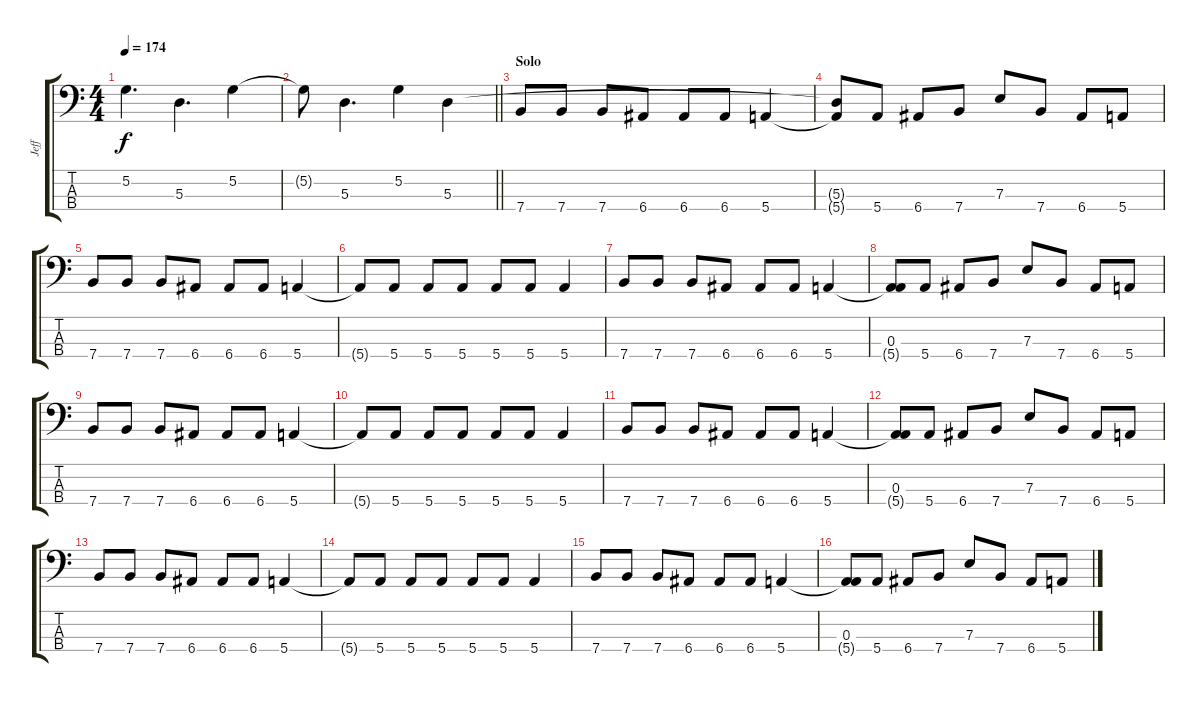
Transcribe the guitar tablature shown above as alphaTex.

\track ("Jeff" "Jeff") {instrument electricbassfinger}
\staff {score tabs}
\tuning (G2 D2 A1 E1) {hide}
\ts (4 4)
\tempo 174
\clef f4
\ks c
5.2.4{d dy f} 5.3.4{d} 5.2.4 |
\barLineRight lightlight
5.2{t}.8 5.3.4{d} 5.2.4 5.3.4 |
\section ("" "Solo")
7.4.8 7.4.8 7.4.8 6.4.8 6.4.8 6.4.8 5.4.4 |
(5.3{t} 5.4{t}).8 5.4.8 6.4.8 7.4.8 7.3.8 7.4.8 6.4.8 5.4.8 |
7.4.8 7.4.8 7.4.8 6.4.8 6.4.8 6.4.8 5.4.4 |
5.4{t}.8 5.4.8 5.4.8 5.4.8 5.4.8 5.4.8 5.4.4 |
7.4.8 7.4.8 7.4.8 6.4.8 6.4.8 6.4.8 5.4.4 |
(0.3 5.4{t}).8 5.4.8 6.4.8 7.4.8 7.3.8 7.4.8 6.4.8 5.4.8 |
7.4.8 7.4.8 7.4.8 6.4.8 6.4.8 6.4.8 5.4.4 |
5.4{t}.8 5.4.8 5.4.8 5.4.8 5.4.8 5.4.8 5.4.4 |
7.4.8 7.4.8 7.4.8 6.4.8 6.4.8 6.4.8 5.4.4 |
(0.3 5.4{t}).8 5.4.8 6.4.8 7.4.8 7.3.8 7.4.8 6.4.8 5.4.8 |
7.4.8 7.4.8 7.4.8 6.4.8 6.4.8 6.4.8 5.4.4 |
5.4{t}.8 5.4.8 5.4.8 5.4.8 5.4.8 5.4.8 5.4.4 |
7.4.8 7.4.8 7.4.8 6.4.8 6.4.8 6.4.8 5.4.4 |
(0.3 5.4{t}).8 5.4.8 6.4.8 7.4.8 7.3.8 7.4.8 6.4.8 5.4.8
